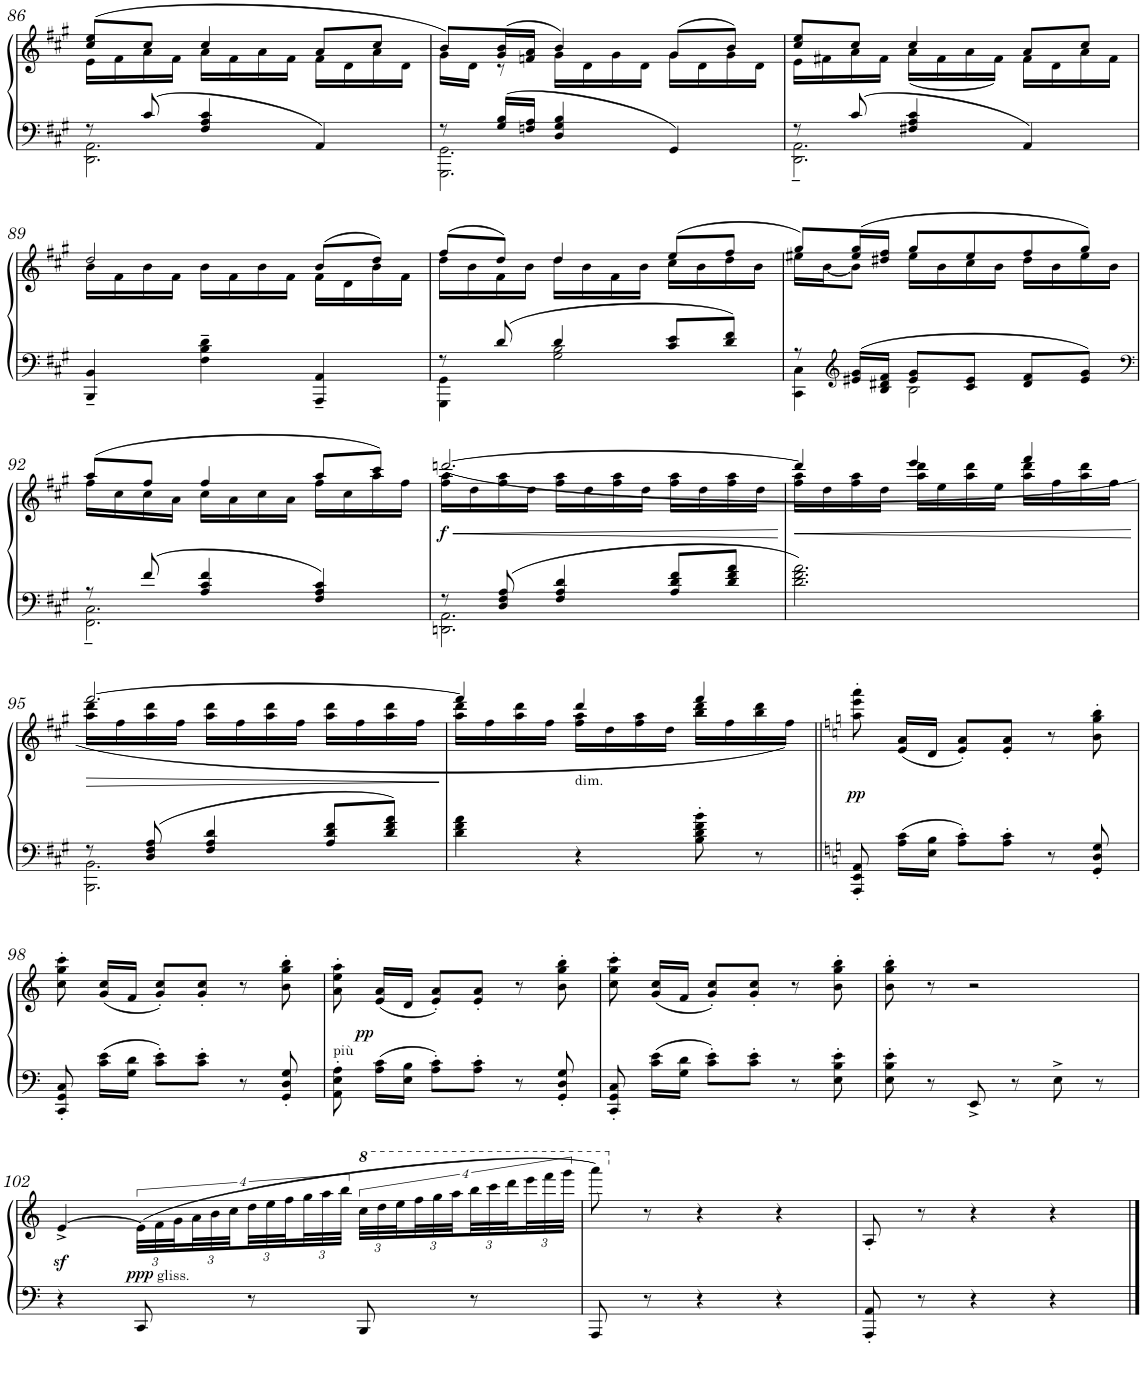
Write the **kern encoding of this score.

**kern	**kern	**dynam
*part1	*part1	*part1
*staff2	*staff1	*staff1/2
*I"Piano	*	*
*I'Pno.	*	*
!!LO:PB:g=z
*clefF4	*clefG2	*
*k[f#c#g#]	*k[f#c#g#]	*
*M3/4	*M3/4	*
=86	=86	=86
*^	*^	*
8r	2.DD\ 2.AA\	(8cc#/ 8ee/L	16e\LL	.
.	.	.	16f#\	.
8c#/	.	8cc#/J	16a\	.
.	.	.	16f#\JJ	.
4F#/ 4A/ 4c#/	.	4cc#/	16a\LL	.
.	.	.	16f#\	.
.	.	.	16a\	.
.	.	.	16f#\JJ	.
4AA/	.	8a/L	16f#\LL	.
.	.	.	16d\	.
.	.	8cc#/J	16a\	.
.	.	.	16d\JJ	.
=87	=87	=87	=87	=87
8r	2.GGG#\ 2.GG#\	8b/L)	16g#\LL	.
.	.	.	16d\JJ	.
16G#/ 16B/LL	.	(16g#/ 16b/L	8r	.
16Fn/ 16A/JJ	.	16fn/ 16a/JJ	.	.
4D/ 4G#/ 4B/	.	4b/)	16g#\LL	.
.	.	.	16d\	.
.	.	.	16g#\	.
.	.	.	16d\JJ	.
4GG#/	.	(8g#/L	16g#\LL	.
.	.	.	16d\	.
.	.	8b/J)	16g#\	.
.	.	.	16d\JJ	.
=88	=88	=88	=88	=88
8r	2.DD\~ 2.AA\~	8cc#/ 8ee/L	16e\LL	.
.	.	.	16f#X\	.
8c#/	.	8cc#/J	16a\	.
.	.	.	16f#\JJ	.
4F#X/ 4A/ 4c#/	.	4cc#/	(16a\LL	.
.	.	.	16f#\	.
.	.	.	16a\	.
.	.	.	16f#\JJ)	.
4AA/	.	8a/L	16f#\LL	.
.	.	.	16d\	.
.	.	8cc#/J	16a\	.
.	.	.	16f#\JJ	.
*v	*v	*	*	*
!!LO:LB:g=z	!!
=89	=89	=89	=89
4BBB/~ 4BB/~	2dd/	16b\LL	.
.	.	16f#\	.
.	.	16b\	.
.	.	16f#\JJ	.
4F#\~ 4B\~ 4d\~	.	16b\LL	.
.	.	16f#\	.
.	.	16b\	.
.	.	16f#\JJ	.
4AAA/~ 4AA/~	(8b/L	16f#\LL	.
.	.	16d\	.
.	8dd/J)	16b\	.
.	.	16f#\JJ	.
=90	=90	=90	=90
*^	*	*	*
8r	4GGG#\ 4GG#\	(8ff#/L	16dd\LL	.
.	.	.	16b\	.
8d/	.	8dd/J)	16f#\	.
.	.	.	16b\JJ	.
4d/	2G#\ 2B\	4dd/	16dd\LL	.
.	.	.	16b\	.
.	.	.	16f#\	.
.	.	.	16b\JJ	.
8c#/ 8e/L	.	(8ee/L	16cc#\LL	.
.	.	.	16b\	.
8d/ 8f#/J	.	8ff#/J	16dd\	.
.	.	.	16b\JJ	.
=91	=91	=91	=91	=91
8r	4CC#\ 4C#\	8gg#/L)	16ee#X\LL	.
.	.	.	[16b\J	.
*clefG2	*	*	*	*
16e#X/ 16g#/LL	.	(16ee#/ 16gg#/L	8b\J]	.
16B/ 16d#X/ 16f#/JJ	.	16dd#X/ 16ff#/JJ	.	.
8e#/ 8g#/L	2B\	8gg#/L	16ee#\LL	.
.	.	.	16b\	.
8c#/ 8e#/J	.	8ee#/	16cc#\	.
.	.	.	16b\JJ	.
8d#/ 8f#/L	.	8ff#/	16dd#\LL	.
.	.	.	16b\	.
8e#/ 8g#/J	.	8gg#/J)	16ee#\	.
.	.	.	16b\JJ	.
!!LO:LB:g=z	!!
=92	=92	=92	=92	=92
*clefF4	*	*	*	*
8r	2.FF#\~ 2.C#\~	(8aa/L	16ff#\LL	.
.	.	.	16cc#\	.
8f#/	.	8ff#/J	16cc#\	.
.	.	.	16a\JJ	.
4A/ 4c#/ 4f#/	.	4ff#/	16cc#\LL	.
.	.	.	16a\	.
.	.	.	16cc#\	.
.	.	.	16a\JJ	.
4F#/ 4A/ 4c#/	.	8aa/L	16ff#\LL	.
.	.	.	16cc#\	.
.	.	8ccc#/J)	16aa\	.
.	.	.	16ff#\JJ	.
=93	=93	=93	=93	=93
!	!	!	!	!LO:HP:b
!	!	!	!	!LO:DY:n=1:b
8r	2.DDn\ 2.AA\	([2.dddn/	16ff#\ 16aa\LL	< f
.	.	.	16dd\	.
8D/ 8F#/ 8A/	.	.	16ff#\ 16aa\	.
.	.	.	16dd\JJ	.
4F#/ 4A/ 4d/	.	.	16ff#\ 16aa\LL	.
.	.	.	16dd\	.
.	.	.	16ff#\ 16aa\	.
.	.	.	16dd\JJ	.
8A/ 8d/ 8f#/L	.	.	16ff#\ 16aa\LL	.
.	.	.	16dd\	.
8d/ 8f#/ 8a/J	.	.	16ff#\ 16aa\	.
.	.	.	16dd\JJ	.
*v	*v	*	*	*
*	*v	*v	*
.	.	[
=94	=94	=94
!	!	!LO:HP:b
*	*^	*
2.d\ 2.f#\ 2.a\	4ddd/]	16ff#\ 16aa\LL	<
.	.	16dd\	.
.	.	16ff#\ 16aa\	.
.	.	16dd\JJ	.
.	4eee/	16aa\ 16ddd\LL	.
.	.	16ee\	.
.	.	16aa\ 16ddd\	.
.	.	16ee\JJ	.
.	4fff#/	16aa\ 16ddd\LL	.
.	.	16ff#\	.
.	.	16aa\ 16ddd\	.
.	.	16ff#\JJ	.
*	*v	*v	*
.	.	[
!!LO:LB:g=z
=95	=95	=95
*^	*	*
!	!	!	!LO:HP:b
*	*	*^	*
8r	2.BBB\ 2.BB\	[2.fff#/	16aa\ 16ddd\LL	>
.	.	.	16ff#\	.
8D/ 8F#/ 8A/	.	.	16aa\ 16ddd\	.
.	.	.	16ff#\JJ	.
4F#/ 4A/ 4d/	.	.	16aa\ 16ddd\LL	.
.	.	.	16ff#\	.
.	.	.	16aa\ 16ddd\	.
.	.	.	16ff#\JJ	.
8A/ 8d/ 8f#/L	.	.	16aa\ 16ddd\LL	.
.	.	.	16ff#\	.
8d/ 8f#/ 8a/J	.	.	16aa\ 16ddd\	.
.	.	.	16ff#\JJ	.
*v	*v	*	*	*
*	*v	*v	*
.	.	]
=96	=96	=96
*	*^	*
4d\ 4f#\ 4a\	4fff#/]	16aa\ 16ddd\LL	.
.	.	16ff#\	.
.	.	16aa\ 16ddd\	.
.	.	16ff#\JJ	.
!	!LO:TX:b:t=dim.	!	!
4r	4ddd/	16ff#\ 16aa\LL	.
.	.	16dd\	.
.	.	16ff#\ 16aa\	.
.	.	16dd\JJ	.
8B\' 8d\' 8f#\' 8b\'	4fff#/	16bb\ 16ddd\LL	.
.	.	16ff#\	.
8r	.	16bb\ 16ddd\	.
.	.	16ff#\JJ)	.
*	*v	*v	*
=97||	=97||	=97||
*k[]	*k[]	*
*	*^	*
!	!	!	!LO:DY:b
*	*v	*v	*
8AAA/' 8EE/' 8AA/'	8aa\' 8eee\' 8aaa\'	pp
16A\ 16c\LL	(16e/ 16a/LL	.
16E\ 16B\JJ	16d/JJ	.
8A\' 8c\'L	8e/' 8a/'L)	.
8A\' 8c\'J	8e/' 8a/'J	.
8r	8r	.
8GG/' 8D/' 8G/'	8b\' 8gg\' 8bb\'	.
!!LO:LB:g=z
=98	=98	=98
8CC/' 8GG/' 8C/'	8cc\' 8gg\' 8ccc\'	.
16c\ 16e\LL	(16g/ 16cc/LL	.
16G\ 16d\JJ	16f/JJ	.
8c\' 8e\'L	8g/' 8cc/'L)	.
8c\' 8e\'J	8g/' 8cc/'J	.
8r	8r	.
8GG/' 8D/' 8G/'	8b\' 8gg\' 8bb\'	.
=99	=99	=99
!	!LO:TX:b:t=più	!
!	!	!LO:DY:b
8AA\' 8E\' 8A\'	8a\' 8ee\' 8aa\'	pp
16A\ 16c\LL	(16e/ 16a/LL	.
16E\ 16B\JJ	16d/JJ	.
8A\' 8c\'L	8e/' 8a/'L)	.
8A\' 8c\'J	8e/' 8a/'J	.
8r	8r	.
8GG/' 8D/' 8G/'	8b\' 8gg\' 8bb\'	.
=100	=100	=100
8CC/' 8GG/' 8C/'	8cc\' 8gg\' 8ccc\'	.
16c\ 16e\LL	(16g/ 16cc/LL	.
16G\ 16d\JJ	16f/JJ	.
8c\' 8e\'L	8g/' 8cc/'L)	.
8c\' 8e\'J	8g/' 8cc/'J	.
8r	8r	.
8E\' 8B\' 8e\'	8b\' 8gg\' 8bb\'	.
=101	=101	=101
8E\' 8B\' 8e\'	8b\' 8gg\' 8bb\'	.
8r	8r	.
8EE^/	2r	.
8r	.	.
8E^\	.	.
8r	.	.
!!LO:LB:g=z
=102	=102	=102
4r	[4ez<^/	.
!	!LO:TX:b:t=gliss.	!
!	!	!LO:DY:b
8CC/	(48e\LLL]	ppp
.	48f\	.
.	48g\	.
.	48a\	.
.	48b\	.
.	48cc\	.
8r	48dd\	.
.	48ee\	.
.	48ff\	.
.	48gg\	.
.	48aa\	.
.	48bb\JJJ	.
*	*8va	*
8BBB/	48ccc\LLL	.
.	48ddd\	.
.	48eee\	.
.	48fff\	.
.	48ggg\	.
.	48aaa\	.
8r	48bbb\	.
.	48cccc\	.
.	48dddd\	.
.	48eeee\	.
.	48ffff\	.
.	48gggg\JJJ	.
=103	=103	=103
8AAA/	8aaaa\)	.
*	*X8va	*
8r	8r	.
4r	4r	.
4r	4r	.
=104	=104	=104
8AAA/' 8AA/'	8A'/	.
8r	8r	.
4r	4r	.
4r	4r	.
==	==	==
*-	*-	*-
